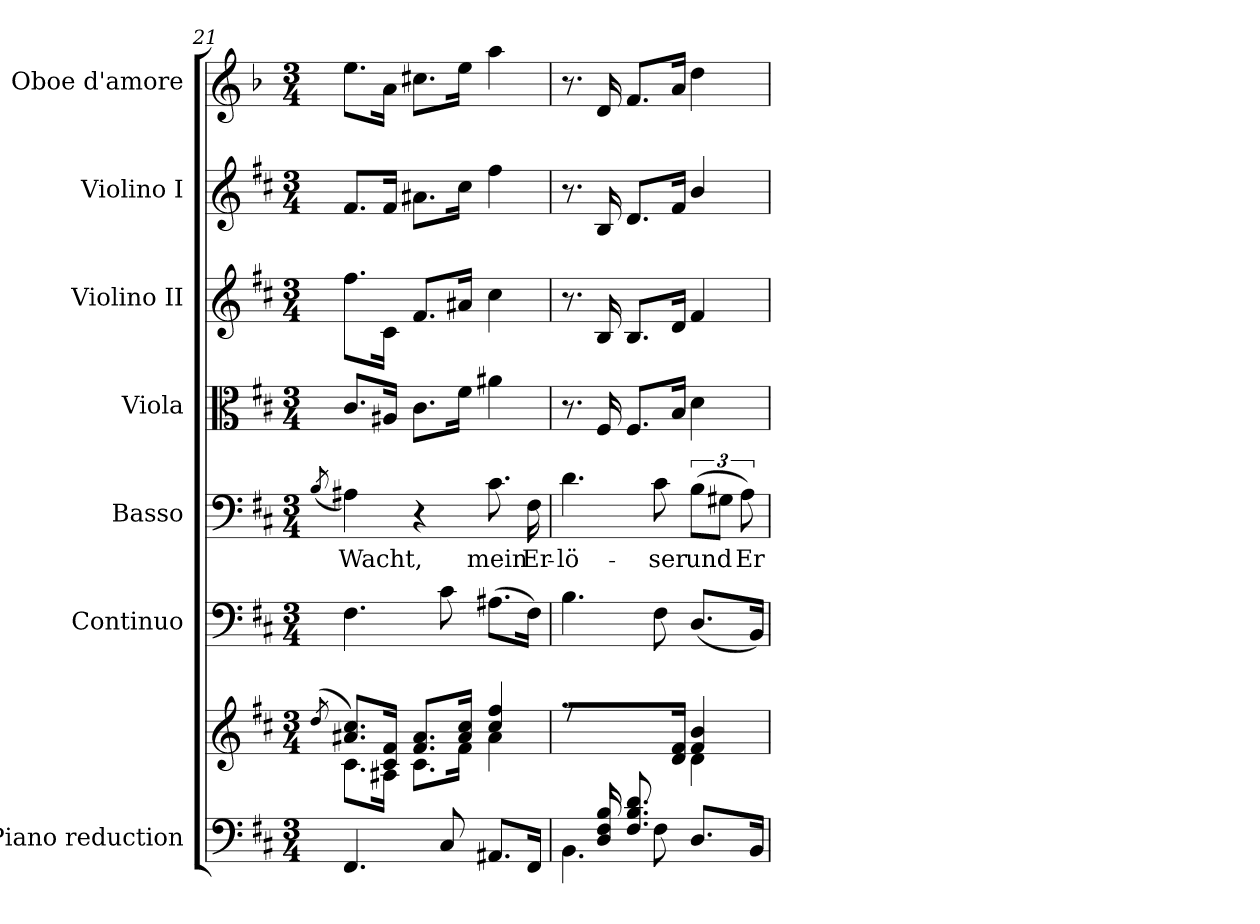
**kern	**kern	**dynam	**kern	**dynam	**kern	**text	**kern	**dynam	**kern	**dynam	**kern	**dynam	**kern	**dynam
*part7	*part7	*part7	*part6	*part6	*part5	*part5	*part4	*part4	*part3	*part3	*part2	*part2	*part1	*part1
*staff8	*staff7	*staff7/8	*staff6	*staff6	*staff5	*staff5	*staff4	*staff4	*staff3	*staff3	*staff2	*staff2	*staff1	*staff1
*I"Piano reduction	*	*	*I"Continuo	*	*I"Basso	*	*I"Viola	*	*I"Violino II	*	*I"Violino I	*	*I"Oboe d'amore	*
*I'Pno	*	*	*	*	*	*	*	*	*	*	*	*	*I'Ob	*
*clefF4	*clefG2	*	*clefF4	*	*clefF4	*	*clefC3	*	*clefG2	*	*clefG2	*	*clefG2	*
*	*	*	*	*	*	*	*	*	*	*	*	*	*ITrd2c3	*
*k[f#c#]	*k[f#c#]	*	*k[f#c#]	*	*k[f#c#]	*	*k[f#c#]	*	*k[f#c#]	*	*k[f#c#]	*	*k[f#c#]	*
*M3/4	*M3/4	*	*M3/4	*	*M3/4	*	*M3/4	*	*M3/4	*	*M3/4	*	*M3/4	*
=21	=21	=21	=21	=21	=21	=21	=21	=21	=21	=21	=21	=21	=21	=21
.	(>8qdd/	.	.	.	(<8qB/	.	.	.	.	.	.	.	.	.
*	*^	*	*	*	*	*	*	*	*	*	*	*	*	*
!	!	!	!	!	!	!	!LO:LY:b	!	!	!	!	!	!	!	!
4.FF#/	8.a#X/ 8.cc#/L)	8.c#\L	.	4.F#\	.	4A#X\)	Wacht,	8.c#/L	.	8.ff#\L	.	8.f#/L	.	8.cc#\L	.
.	16c#/ 16f#/Jk	16A#X\Jk	.	.	.	.	.	16A#X/Jk	.	16c#\Jk	.	16f#/Jk	.	16f#\Jk	.
!	!	!	!LO:DY:b	!	!	!	!	!	!	!	!	!	!	!	!
!	!	!	!LO:DY:n=1:b	!	!	!	!	!	!LO:DY:b	!	!	!	!	!	!
!	!	!	!	!	!	!	!	!	!LO:DY:n=1:b	!	!LO:DY:b	!	!	!	!
!	!	!	!	!	!	!	!	!	!	!	!LO:DY:n=1:b	!	!LO:DY:b	!	!
!	!	!	!	!	!	!	!	!	!	!	!	!	!LO:DY:n=1:b	!	!LO:DY:b
!	!	!	!	!	!	!	!	!	!	!	!	!	!	!	!LO:DY:n=1:b
.	8.f#/ 8.a#/L	8.c#\L	other-dynamics f	.	.	4r	.	8.c#\L	other-dynamics f	8.f#/L	other-dynamics f	8.a#X\L	other-dynamics f	8.a#X\L	other-dynamics f
!	!	!	!	!	!LO:DY:b	!	!	!	!	!	!	!	!	!	!
!	!	!	!	!	!LO:DY:n=1:b	!	!	!	!	!	!	!	!	!	!
8C#/	.	.	.	8c#\	other-dynamics f	.	.	.	.	.	.	.	.	.	.
.	16a#/ 16cc#/Jk	16f#\Jk	.	.	.	.	.	16f#\Jk	.	16a#X/Jk	.	16cc#\Jk	.	16cc#\Jk	.
!	!	!	!	!	!	!	!LO:LY:b	!	!	!	!	!	!	!	!
8.AA#X/L	4cc#/ 4ff#/	4a#\	.	(>8.A#X\L	.	8.c#\	mein	4a#X\	.	4cc#\	.	4ff#\	.	4ff#\	.
!	!	!	!	!	!	!	!LO:LY:b	!	!	!	!	!	!	!	!
16FF#/Jk	.	.	.	16F#\Jk)	.	16F#\	Er-	.	.	.	.	.	.	.	.
=22	=22	=22	=22	=22	=22	=22	=22	=22	=22	=22	=22	=22	=22	=22	=22
*^	*	*	*	*	*	*	*	*	*	*	*	*	*	*	*
!	!	!	!	!	!	!	!	!LO:LY:b	!	!	!	!	!	!	!	!
8.ryy	4.BB\	8.rff	2ryy	.	4.B\	.	4.d\	lö-	8.r	.	8.r	.	8.r	.	8.r	.
16D/ 16F#/ 16B/	.	4ryy	.	.	.	.	.	.	16F#/	.	16B/	.	16B/	.	16B/	.
8.F#/ 8.B/ 8.d/L	.	.	.	.	.	.	.	.	8.F#/L	.	8.B/L	.	8.d/L	.	8.d/L	.
!	!	!	!	!	!	!	!	!LO:LY:b	!	!	!	!	!	!	!	!
.	8F#\	.	.	.	8F#\	.	8c#\	ser	.	.	.	.	.	.	.	.
4ryy	.	16d/ 16f#/Jk	.	.	.	.	.	.	16B/Jk	.	16d/Jk	.	16f#/Jk	.	16f#/Jk	.
!	!	!	!	!	!	!	!	!LO:LY:b	!	!	!	!	!	!	!	!
.	8.D/L	4f#/ 4b/	4d\	.	(<8.D/L	.	(>12B\L	und	4d\	.	4f#/	.	4b/	.	4b\	.
.	.	.	.	.	.	.	12G#X\J	.	.	.	.	.	.	.	.	.
!	!	!	!	!	!	!	!	!LO:LY:b	!	!	!	!	!	!	!	!
.	.	.	.	.	.	.	12A\)	Er-	.	.	.	.	.	.	.	.
16ryy	16BB/Jk	.	.	.	16BB/Jk)	.	.	.	.	.	.	.	.	.	.	.
*v	*v	*	*	*	*	*	*	*	*	*	*	*	*	*	*	*
*	*v	*v	*	*	*	*	*	*	*	*	*	*	*	*	*
=	=	=	=	=	=	=	=	=	=	=	=	=	=	=
*-	*-	*-	*-	*-	*-	*-	*-	*-	*-	*-	*-	*-	*-	*-
